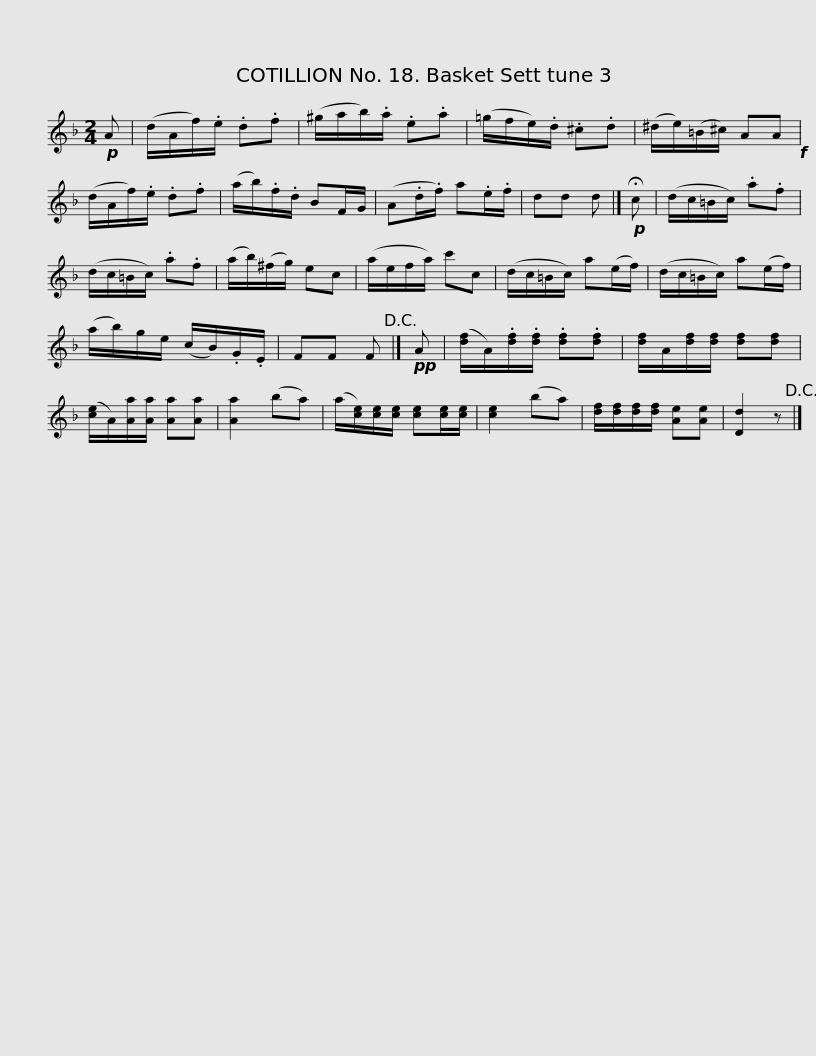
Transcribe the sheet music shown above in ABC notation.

X:1
L:1/8
M:2/4
I:linebreak $
K:Dmin
V:1 treble
V:1
!p! A | (d/A/f/).e/ .d.f | (^g/a/b/).a/ .e.a | (=g/f/e/).d/ .^c.d | (^d/e/)(=B/^c/) AA!f! | %5
 (d/A/f/).e/ .d.f | (a/b/).f/.d/ BF/G/ |$ (A.d/.f/) a.e/.f/ | dd d |]!p! !fermata!c | %10
 (d/c/=B/c/) .a.f | (d/c/=B/c/) .a.f | (a/b/)(^f/g/) ec | (a/e/f/a/) c'c | (d/c/=B/c/) a(e/f/) |$ %15
 (d/c/=B/c/) a(e/f/) | (a/b/)g/e/ (c/B/).G/.E/ | FF F!D.C.! |]!pp! A | ([df]/A/).[df]/.[df]/ .[df].[df] | %20
 [df]/A/[df]/[df]/ [df][df] | ([ce]/A/)[Aa]/[Aa]/ [Aa][Aa] | [Aa]2 (ba) |$ (a/[ce]/)[ce]/[ce]/ [ce][ce]/[ce]/ | [ce]2 (ba) | %25
 [df]/[df]/[df]/[df]/ [Ae][Ae] | [Dd]2 z!D.C.! |] %27
